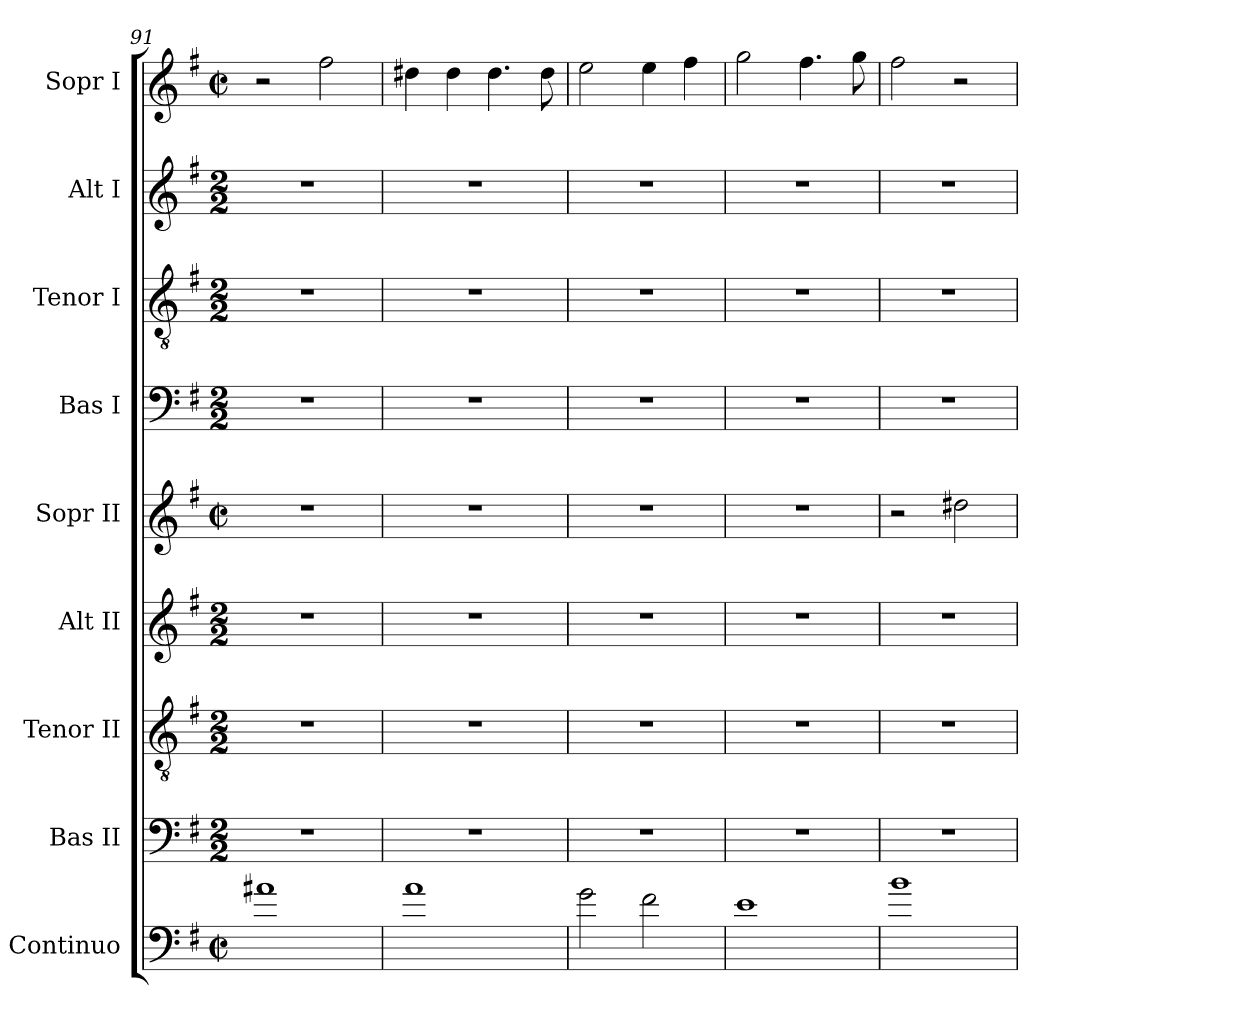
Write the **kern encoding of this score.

**kern	**kern	**kern	**kern	**kern	**kern	**kern	**kern	**kern
*part9	*part8	*part7	*part6	*part5	*part4	*part3	*part2	*part1
*staff9	*staff8	*staff7	*staff6	*staff5	*staff4	*staff3	*staff2	*staff1
*I"Continuo	*I"Bas II	*I"Tenor II	*I"Alt II	*I"Sopr II	*I"Bas I	*I"Tenor I	*I"Alt I	*I"Sopr I
*	*I'B II	*I'T II	*I'A II	*I'S II	*I'B I	*I'T I	*I'A I	*I'S I
*clefF4	*clefF4	*clefGv2	*clefG2	*clefG2	*clefF4	*clefGv2	*clefG2	*clefG2
*ITrd7c12	*	*	*	*	*	*	*	*
*k[f#]	*k[f#]	*k[f#]	*k[f#]	*k[f#]	*k[f#]	*k[f#]	*k[f#]	*k[f#]
*G:	*G:	*G:	*G:	*G:	*G:	*G:	*G:	*G:
*M2/2	*M2/2	*M2/2	*M2/2	*M2/2	*M2/2	*M2/2	*M2/2	*M2/2
*met(c|)	*	*	*	*met(c|)	*	*	*	*met(c|)
=91	=91	=91	=91	=91	=91	=91	=91	=91
1A#X	1r	1r	1r	1r	1r	1r	1r	2r
.	.	.	.	.	.	.	.	2ff#\
=92	=92	=92	=92	=92	=92	=92	=92	=92
1A	1r	1r	1r	1r	1r	1r	1r	4dd#X\
.	.	.	.	.	.	.	.	4dd#\
.	.	.	.	.	.	.	.	4.dd#\
.	.	.	.	.	.	.	.	8dd#\
=93	=93	=93	=93	=93	=93	=93	=93	=93
2G\	1r	1r	1r	1r	1r	1r	1r	2ee\
2F#\	.	.	.	.	.	.	.	4ee\
.	.	.	.	.	.	.	.	4ff#\
=94	=94	=94	=94	=94	=94	=94	=94	=94
1E	1r	1r	1r	1r	1r	1r	1r	2gg\
.	.	.	.	.	.	.	.	4.ff#\
.	.	.	.	.	.	.	.	8gg\
=95	=95	=95	=95	=95	=95	=95	=95	=95
1B	1r	1r	1r	2r	1r	1r	1r	2ff#\
.	.	.	.	2dd#X\	.	.	.	2r
=	=	=	=	=	=	=	=	=
*-	*-	*-	*-	*-	*-	*-	*-	*-
